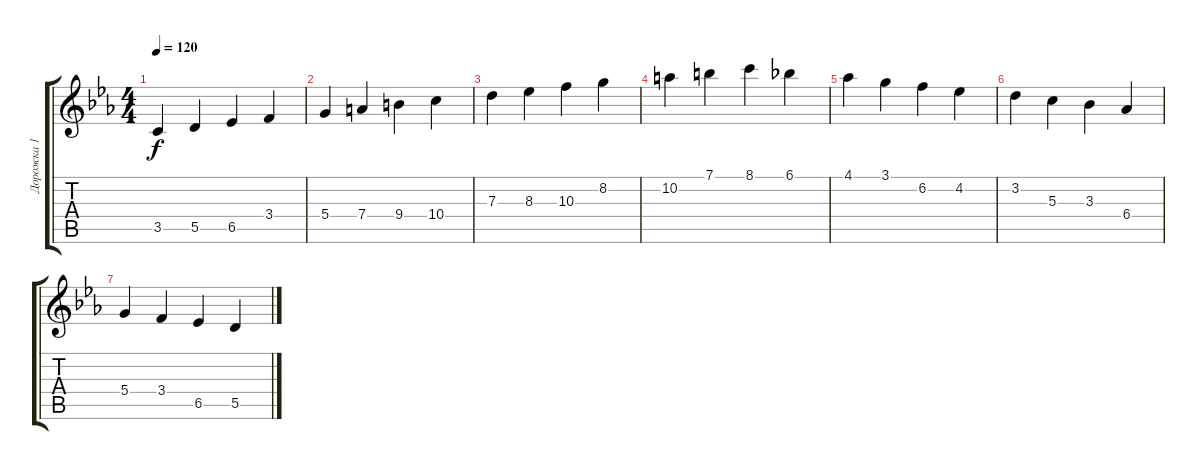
\track ("Дорожка 1" "Дорожка 1") {instrument acousticguitarnylon}
\staff {score tabs}
\tuning (E4 B3 G3 D3 A2 E2) {hide}
\ts (4 4)
\tempo 120
\clef g2
\ks cminor
3.5.4{dy f instrument acousticguitarnylon} 5.5.4 6.5.4 3.4.4 |
5.4.4 7.4.4 9.4.4 10.4.4 |
7.3.4 8.3.4 10.3.4 8.2.4 |
10.2.4 7.1.4 8.1.4 6.1.4 |
4.1.4 3.1.4 6.2.4 4.2.4 |
3.2.4 5.3.4 3.3.4 6.4.4 |
5.4.4 3.4.4 6.5.4 5.5.4
